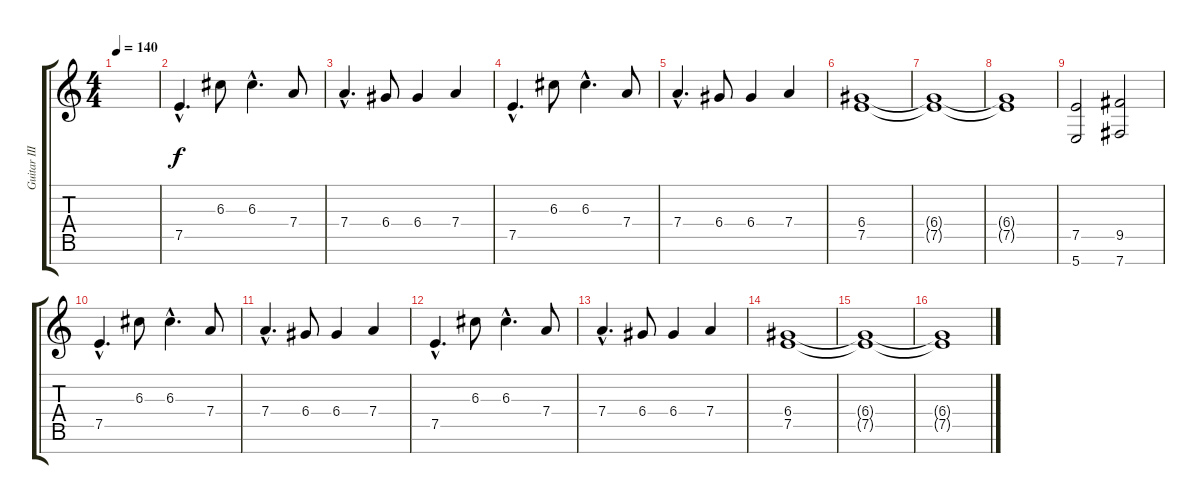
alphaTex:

\track ("Guitar III" "Guitar III") {instrument distortionguitar}
\staff {score tabs}
\tuning (E4 B3 G3 D3 A2 E2 B1) {hide}
\ts (4 4)
\tempo 140
\clef g2
\ks c
|
7.5{hac}.4{d} 6.3.8 6.3{hac}.4{d} 7.4.8 |
7.4{hac}.4{d} 6.4.8 6.4.4 7.4.4 |
7.5{hac}.4{d} 6.3.8 6.3{hac}.4{d} 7.4.8 |
7.4{hac}.4{d} 6.4.8 6.4.4 7.4.4 |
(6.4 7.5).1 |
(6.4{t} 7.5{t}).1 |
(6.4{t} 7.5{t}).1 |
(7.5 5.7).2 (9.5 7.7).2 |
7.5{hac}.4{d} 6.3.8 6.3{hac}.4{d} 7.4.8 |
7.4{hac}.4{d} 6.4.8 6.4.4 7.4.4 |
7.5{hac}.4{d} 6.3.8 6.3{hac}.4{d} 7.4.8 |
7.4{hac}.4{d} 6.4.8 6.4.4 7.4.4 |
(6.4 7.5).1 |
(6.4{t} 7.5{t}).1 |
(6.4{t} 7.5{t}).1
